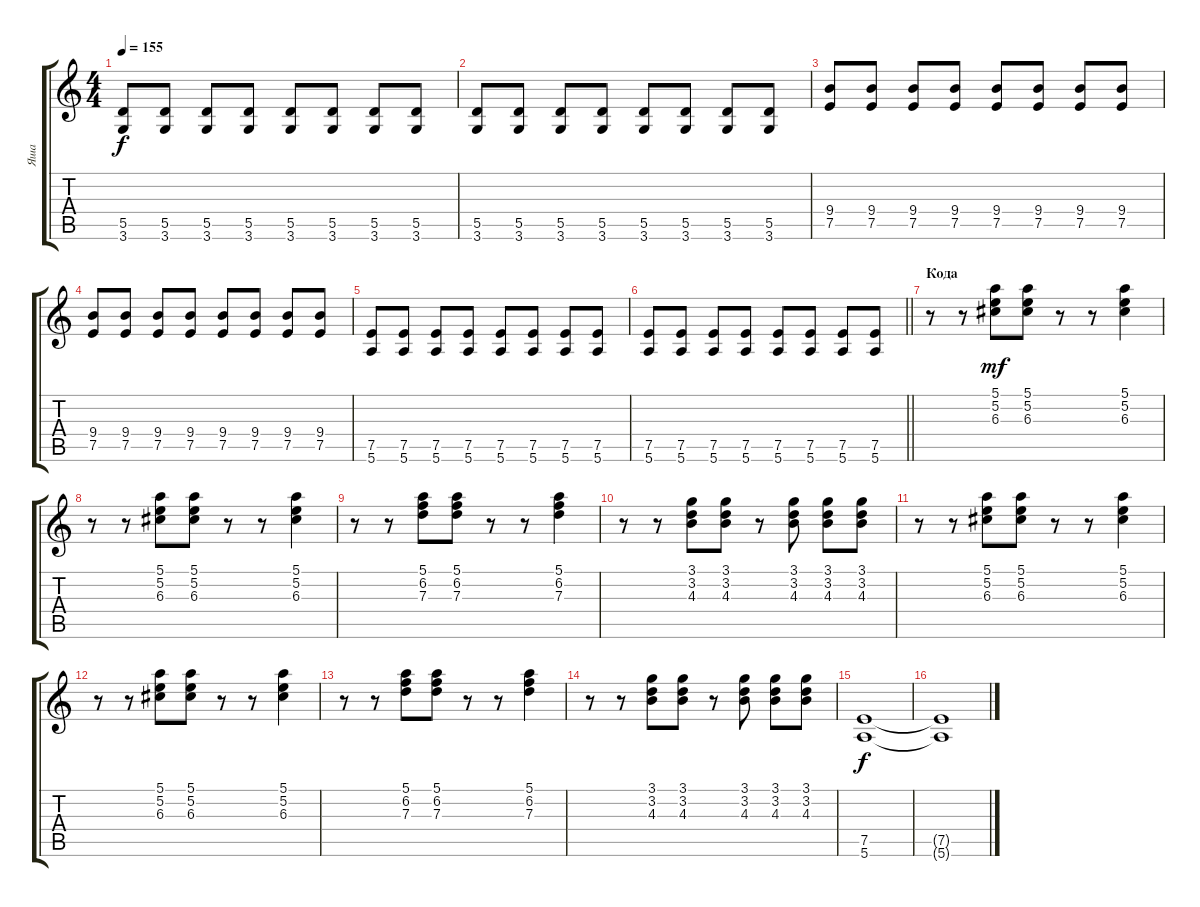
\track ("Яша" "Яша") {instrument overdrivenguitar}
\staff {score tabs}
\tuning (E4 B3 G3 D3 A2 E2) {hide}
\ts (4 4)
\tempo 155
\clef g2
\ks c
(5.5 3.6).8{dy f} (5.5 3.6).8 (5.5 3.6).8 (5.5 3.6).8 (5.5 3.6).8 (5.5 3.6).8 (5.5 3.6).8 (5.5 3.6).8 |
(5.5 3.6).8 (5.5 3.6).8 (5.5 3.6).8 (5.5 3.6).8 (5.5 3.6).8 (5.5 3.6).8 (5.5 3.6).8 (5.5 3.6).8 |
(9.4 7.5).8 (9.4 7.5).8 (9.4 7.5).8 (9.4 7.5).8 (9.4 7.5).8 (9.4 7.5).8 (9.4 7.5).8 (9.4 7.5).8 |
(9.4 7.5).8 (9.4 7.5).8 (9.4 7.5).8 (9.4 7.5).8 (9.4 7.5).8 (9.4 7.5).8 (9.4 7.5).8 (9.4 7.5).8 |
(7.5 5.6).8 (7.5 5.6).8 (7.5 5.6).8 (7.5 5.6).8 (7.5 5.6).8 (7.5 5.6).8 (7.5 5.6).8 (7.5 5.6).8 |
\barLineRight lightlight
(7.5 5.6).8 (7.5 5.6).8 (7.5 5.6).8 (7.5 5.6).8 (7.5 5.6).8 (7.5 5.6).8 (7.5 5.6).8 (7.5 5.6).8 |
\section ("" "Кода")
r.8 r.8 (5.1 5.2 6.3).8{dy mf} (5.1 5.2 6.3).8 r.8 r.8 (5.1 5.2 6.3).4 |
r.8 r.8 (5.1 5.2 6.3).8 (5.1 5.2 6.3).8 r.8 r.8 (5.1 5.2 6.3).4 |
r.8 r.8 (5.1 6.2 7.3).8 (5.1 6.2 7.3).8 r.8 r.8 (5.1 6.2 7.3).4 |
r.8 r.8 (3.1 3.2 4.3).8 (3.1 3.2 4.3).8 r.8 (3.1 3.2 4.3).8 (3.1 3.2 4.3).8 (3.1 3.2 4.3).8 |
r.8 r.8 (5.1 5.2 6.3).8 (5.1 5.2 6.3).8 r.8 r.8 (5.1 5.2 6.3).4 |
r.8 r.8 (5.1 5.2 6.3).8 (5.1 5.2 6.3).8 r.8 r.8 (5.1 5.2 6.3).4 |
r.8 r.8 (5.1 6.2 7.3).8 (5.1 6.2 7.3).8 r.8 r.8 (5.1 6.2 7.3).4 |
r.8 r.8 (3.1 3.2 4.3).8 (3.1 3.2 4.3).8 r.8 (3.1 3.2 4.3).8 (3.1 3.2 4.3).8 (3.1 3.2 4.3).8 |
(7.5 5.6).1{dy f} |
(7.5{t} 5.6{t}).1
